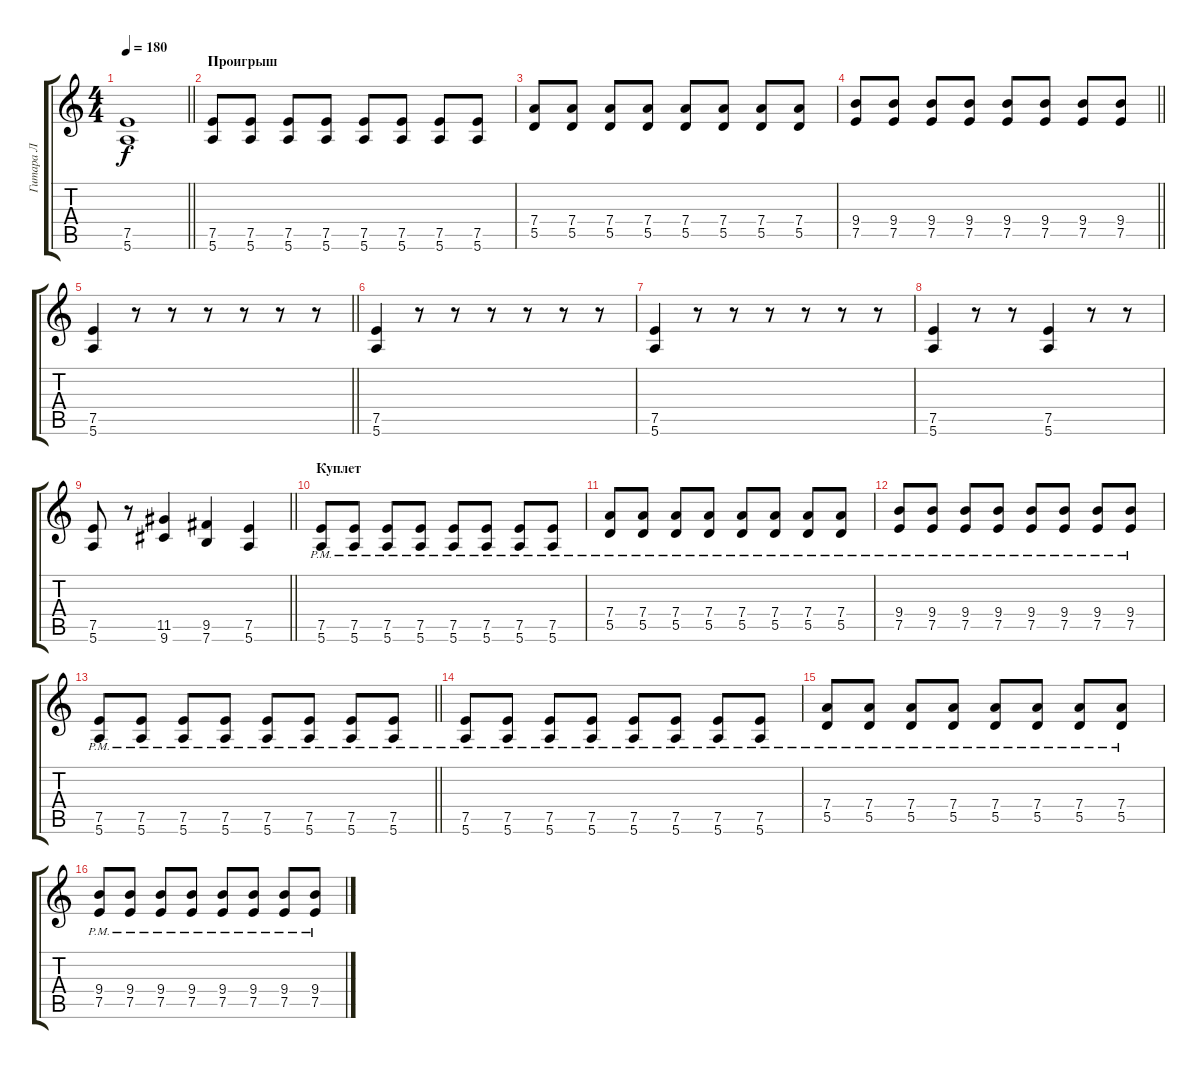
\track ("Гитара Л" "Гитара Л") {instrument distortionguitar}
\staff {score tabs}
\tuning (E4 B3 G3 D3 A2 E2) {hide}
\ts (4 4)
\tempo 180
\clef g2
\barLineRight lightlight
\ks c
(7.5 5.6).1{dy f} |
\section ("" "Проигрыш")
(7.5 5.6).8 (7.5 5.6).8 (7.5 5.6).8 (7.5 5.6).8 (7.5 5.6).8 (7.5 5.6).8 (7.5 5.6).8 (7.5 5.6).8 |
(7.4 5.5).8 (7.4 5.5).8 (7.4 5.5).8 (7.4 5.5).8 (7.4 5.5).8 (7.4 5.5).8 (7.4 5.5).8 (7.4 5.5).8 |
\barLineRight lightlight
(9.4 7.5).8 (9.4 7.5).8 (9.4 7.5).8 (9.4 7.5).8 (9.4 7.5).8 (9.4 7.5).8 (9.4 7.5).8 (9.4 7.5).8 |
\section ("" " ")
\barLineRight lightlight
(7.5 5.6).4 r.8 r.8 r.8 r.8 r.8 r.8 |
(7.5 5.6).4 r.8 r.8 r.8 r.8 r.8 r.8 |
(7.5 5.6).4 r.8 r.8 r.8 r.8 r.8 r.8 |
(7.5 5.6).4 r.8 r.8 (7.5 5.6).4 r.8 r.8 |
\barLineRight lightlight
(7.5 5.6).8 r.8 (11.5 9.6).4 (9.5 7.6).4 (7.5 5.6).4 |
\section ("" "Куплет")
(7.5{pm} 5.6{pm}).8 (7.5{pm} 5.6{pm}).8 (7.5{pm} 5.6{pm}).8 (7.5{pm} 5.6{pm}).8 (7.5{pm} 5.6{pm}).8 (7.5{pm} 5.6{pm}).8 (7.5{pm} 5.6{pm}).8 (7.5{pm} 5.6{pm}).8 |
(7.4{pm} 5.5{pm}).8 (7.4{pm} 5.5{pm}).8 (7.4{pm} 5.5{pm}).8 (7.4{pm} 5.5{pm}).8 (7.4{pm} 5.5{pm}).8 (7.4{pm} 5.5{pm}).8 (7.4{pm} 5.5{pm}).8 (7.4{pm} 5.5{pm}).8 |
(9.4{pm} 7.5{pm}).8 (9.4{pm} 7.5{pm}).8 (9.4{pm} 7.5{pm}).8 (9.4{pm} 7.5{pm}).8 (9.4{pm} 7.5{pm}).8 (9.4{pm} 7.5{pm}).8 (9.4{pm} 7.5{pm}).8 (9.4{pm} 7.5{pm}).8 |
\barLineRight lightlight
(7.5{pm} 5.6{pm}).8 (7.5{pm} 5.6{pm}).8 (7.5{pm} 5.6{pm}).8 (7.5{pm} 5.6{pm}).8 (7.5{pm} 5.6{pm}).8 (7.5{pm} 5.6{pm}).8 (7.5{pm} 5.6{pm}).8 (7.5{pm} 5.6{pm}).8 |
(7.5{pm} 5.6{pm}).8 (7.5{pm} 5.6{pm}).8 (7.5{pm} 5.6{pm}).8 (7.5{pm} 5.6{pm}).8 (7.5{pm} 5.6{pm}).8 (7.5{pm} 5.6{pm}).8 (7.5{pm} 5.6{pm}).8 (7.5{pm} 5.6{pm}).8 |
(7.4{pm} 5.5{pm}).8 (7.4{pm} 5.5{pm}).8 (7.4{pm} 5.5{pm}).8 (7.4{pm} 5.5{pm}).8 (7.4{pm} 5.5{pm}).8 (7.4{pm} 5.5{pm}).8 (7.4{pm} 5.5{pm}).8 (7.4{pm} 5.5{pm}).8 |
(9.4{pm} 7.5{pm}).8 (9.4{pm} 7.5{pm}).8 (9.4{pm} 7.5{pm}).8 (9.4{pm} 7.5{pm}).8 (9.4{pm} 7.5{pm}).8 (9.4{pm} 7.5{pm}).8 (9.4{pm} 7.5{pm}).8 (9.4{pm} 7.5{pm}).8
